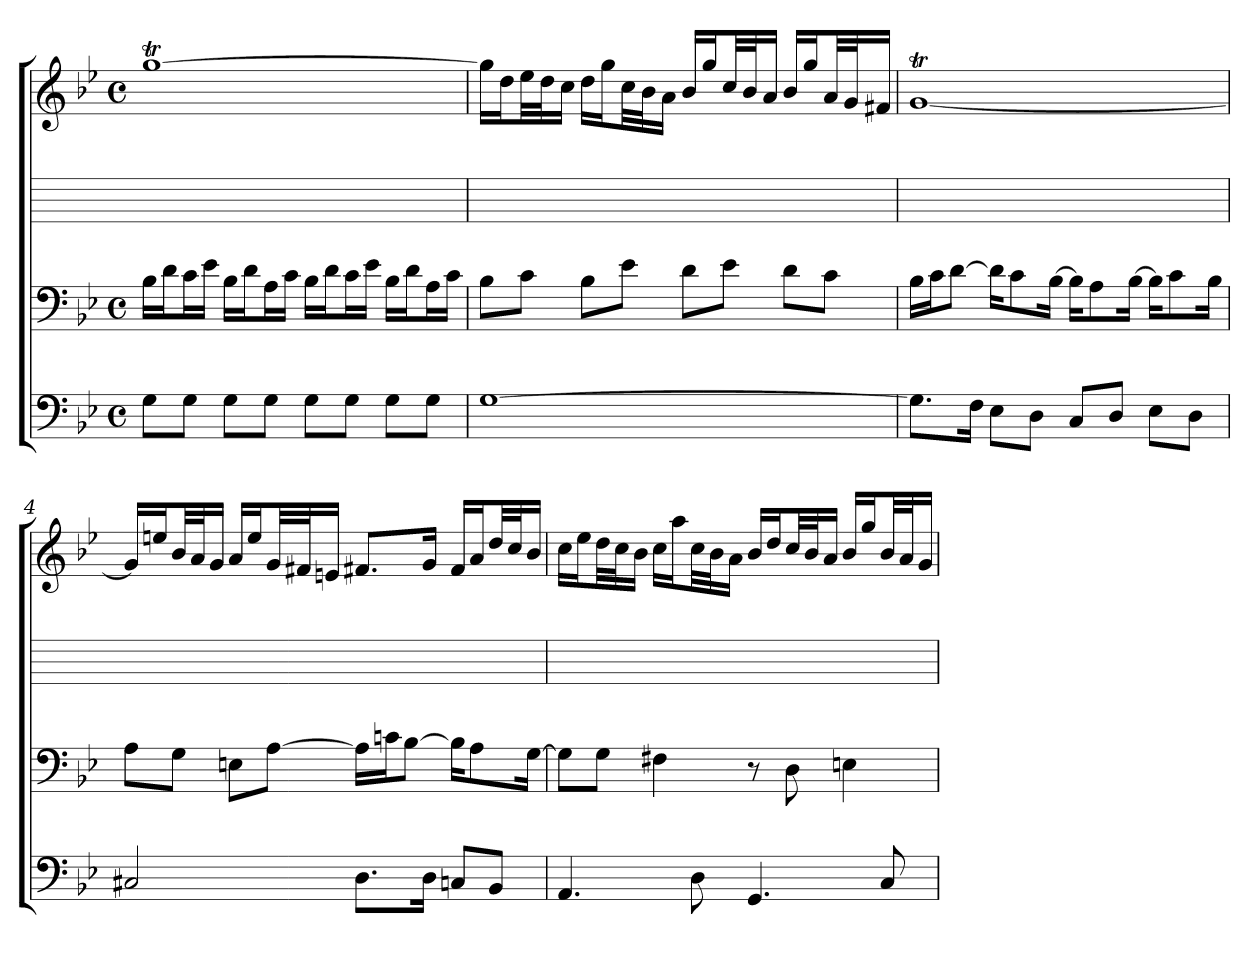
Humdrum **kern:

**kern	**kern	**kern	**kern
*part4	*part3	*part2	*part1
*staff4	*staff3	*staff2	*staff1
*clefF4	*clefF4	*	*clefG2
*k[b-e-]	*k[b-e-]	*	*k[b-e-]
*g:	*g:	*	*g:
*M4/4	*M4/4	*	*M4/4
*met(c)	*met(c)	*	*met(c)
*MM45	*MM45	*MM45	*MM45
=1	=1	=1	=1
8G\L	16B-\LL	1ryy	[1ggT
.	16d\J	.	.
8G\J	16c\L	.	.
.	16e-\JJ	.	.
8G\L	16B-\LL	.	.
.	16d\J	.	.
8G\J	16A\L	.	.
.	16c\JJ	.	.
8G\L	16B-\LL	.	.
.	16d\J	.	.
8G\J	16c\L	.	.
.	16e-\JJ	.	.
8G\L	16B-\LL	.	.
.	16d\J	.	.
8G\J	16A\L	.	.
.	16c\JJ	.	.
=2	=2	=2	=2
[1G	8B-\L	1ryy	16gg\LL]
.	.	.	16dd\J
.	8c\J	.	32ee-\LL
.	.	.	32dd\J
.	.	.	16cc\JJ
.	8B-\L	.	16dd\LL
.	.	.	16gg\J
.	8e-\J	.	32cc\LL
.	.	.	32b-\J
.	.	.	16a\JJ
.	8d\L	.	16b-/LL
.	.	.	16gg/J
.	8e-\J	.	32cc/LL
.	.	.	32b-/J
.	.	.	16a/JJ
.	8d\L	.	16b-/LL
.	.	.	16gg/J
.	8c\J	.	32a/LL
.	.	.	32g/J
.	.	.	16f#X/JJ
=3	=3	=3	=3
8.G\L]	16B-\LL	1ryy	[1gT
.	16c\J	.	.
.	[8d\J	.	.
16F\Jk	.	.	.
8E-\L	16d\KL]	.	.
.	8c\	.	.
8D\J	.	.	.
.	[16B-\Jk	.	.
8C/L	16B-\KL]	.	.
.	8A\	.	.
8D/J	.	.	.
.	[16B-\Jk	.	.
8E-\L	16B-\KL]	.	.
.	8c\	.	.
8D\J	.	.	.
.	16B-\Jk	.	.
=4	=4	=4	=4
2C#X	8A\L	1ryy	16g/LL]
.	.	.	16een/J
.	8G\J	.	32b-/LL
.	.	.	32a/J
.	.	.	16g/JJ
.	8En\L	.	16a/LL
.	.	.	16ee/J
.	[8A\J	.	32g/LL
.	.	.	32f#X/J
.	.	.	16en/JJ
8.D\L	16A\LL]	.	8.f#X/L
.	16cn\J	.	.
.	[8B-\J	.	.
16D\Jk	.	.	16g/Jk
8Cn/L	16B-\KL]	.	16f#/LL
.	8A\	.	16a/J
8BB-/J	.	.	32dd/LL
.	.	.	32cc/J
.	[16G\Jk	.	16b-/JJ
=5	=5	=5	=5
4.AA	8G\L]	1ryy	16cc\LL
.	.	.	16ee-\J
.	8G\J	.	32dd\LL
.	.	.	32cc\J
.	.	.	16b-\JJ
.	4F#X	.	16cc\LL
.	.	.	16aa\J
8D	.	.	32cc\LL
.	.	.	32b-\J
.	.	.	16a\JJ
4.GG	8r	.	16b-/LL
.	.	.	16dd/J
.	8D	.	32cc/LL
.	.	.	32b-/J
.	.	.	16a/JJ
.	4En	.	16b-/LL
.	.	.	16gg/J
8C	.	.	32b-/LL
.	.	.	32a/J
.	.	.	16g/JJ
=	=	=	=
*-	*-	*-	*-
